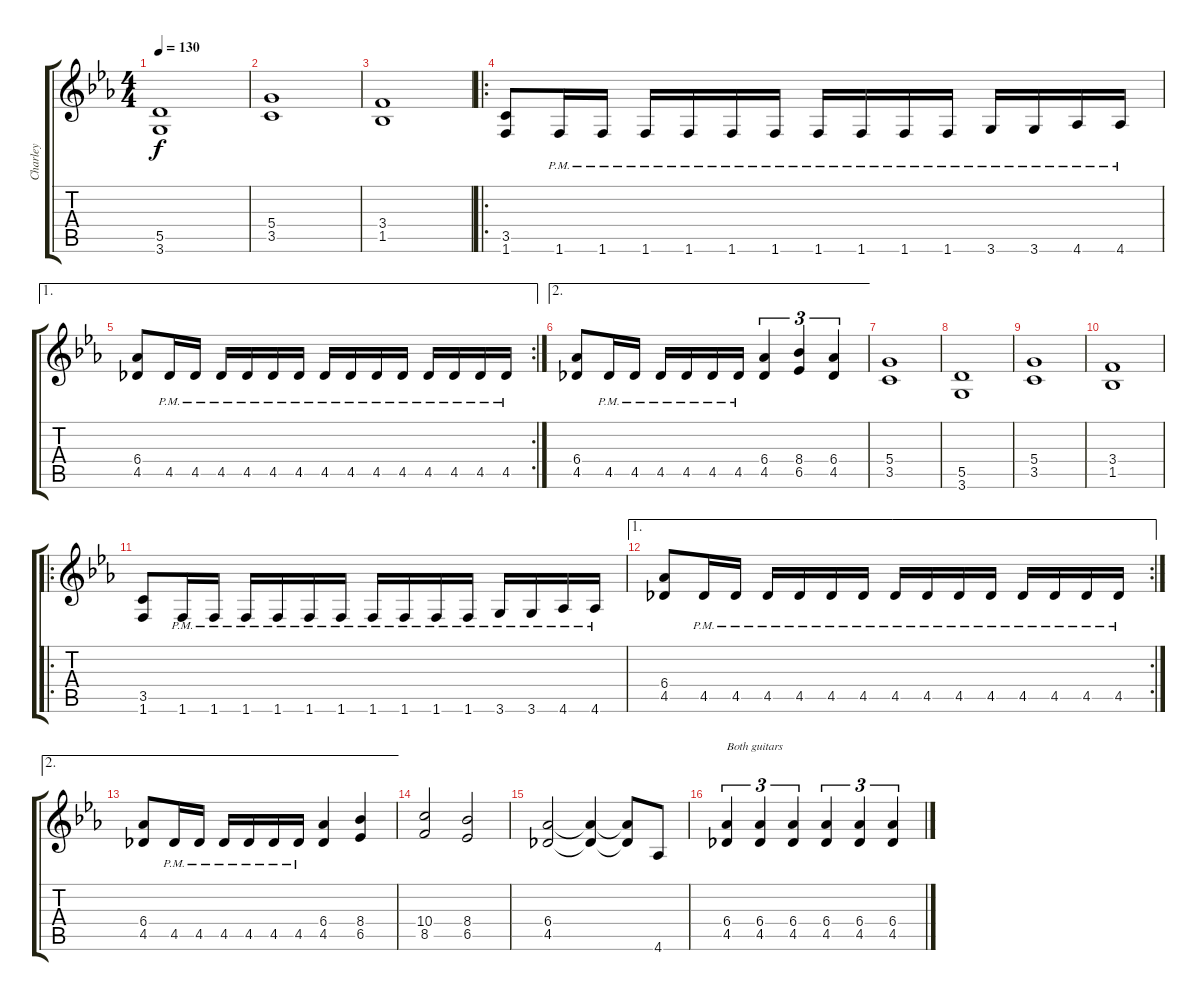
\track ("Charley" "Charley") {instrument overdrivenguitar}
\staff {score tabs}
\tuning (E4 B3 G3 D3 A2 E2) {hide}
\ts (4 4)
\tempo 130
\clef g2
\ks cminor
(5.5 3.6).1{dy f} |
(5.4 3.5).1 |
(3.4 1.5).1 |
\ro
(3.5 1.6).8 1.6{pm}.16 1.6{pm}.16 1.6{pm}.16 1.6{pm}.16 1.6{pm}.16 1.6{pm}.16 1.6{pm}.16 1.6{pm}.16 1.6{pm}.16 1.6{pm}.16 3.6{pm}.16 3.6{pm}.16 4.6{pm}.16 4.6{pm}.16 |
\ae 1
\rc 2
(6.4 4.5).8 4.5{pm}.16 4.5{pm}.16 4.5{pm}.16 4.5{pm}.16 4.5{pm}.16 4.5{pm}.16 4.5{pm}.16 4.5{pm}.16 4.5{pm}.16 4.5{pm}.16 4.5{pm}.16 4.5{pm}.16 4.5{pm}.16 4.5{pm}.16 |
\ae 2
(6.4 4.5).8 4.5{pm}.16 4.5{pm}.16 4.5{pm}.16 4.5{pm}.16 4.5{pm}.16 4.5{pm}.16 (6.4 4.5).4{tu (3 2)} (8.4 6.5).4{tu (3 2)} (6.4 4.5).4{tu (3 2)} |
(5.4 3.5).1 |
(5.5 3.6).1 |
(5.4 3.5).1 |
(3.4 1.5).1 |
\ro
(3.5 1.6).8 1.6{pm}.16 1.6{pm}.16 1.6{pm}.16 1.6{pm}.16 1.6{pm}.16 1.6{pm}.16 1.6{pm}.16 1.6{pm}.16 1.6{pm}.16 1.6{pm}.16 3.6{pm}.16 3.6{pm}.16 4.6{pm}.16 4.6{pm}.16 |
\ae 1
\rc 2
(6.4 4.5).8 4.5{pm}.16 4.5{pm}.16 4.5{pm}.16 4.5{pm}.16 4.5{pm}.16 4.5{pm}.16 4.5{pm}.16 4.5{pm}.16 4.5{pm}.16 4.5{pm}.16 4.5{pm}.16 4.5{pm}.16 4.5{pm}.16 4.5{pm}.16 |
\ae 2
(6.4 4.5).8 4.5{pm}.16 4.5{pm}.16 4.5{pm}.16 4.5{pm}.16 4.5{pm}.16 4.5{pm}.16 (6.4 4.5).4 (8.4 6.5).4 |
(10.4 8.5).2 (8.4 6.5).2 |
(6.4 4.5).2 (6.4{t} 4.5{t}).4 (6.4{t} 4.5{t}).8 4.6.8 |
(6.4 4.5).4{tu (3 2) txt "Both guitars"} (6.4 4.5).4{tu (3 2)} (6.4 4.5).4{tu (3 2)} (6.4 4.5).4{tu (3 2)} (6.4 4.5).4{tu (3 2)} (6.4 4.5).4{tu (3 2)}
